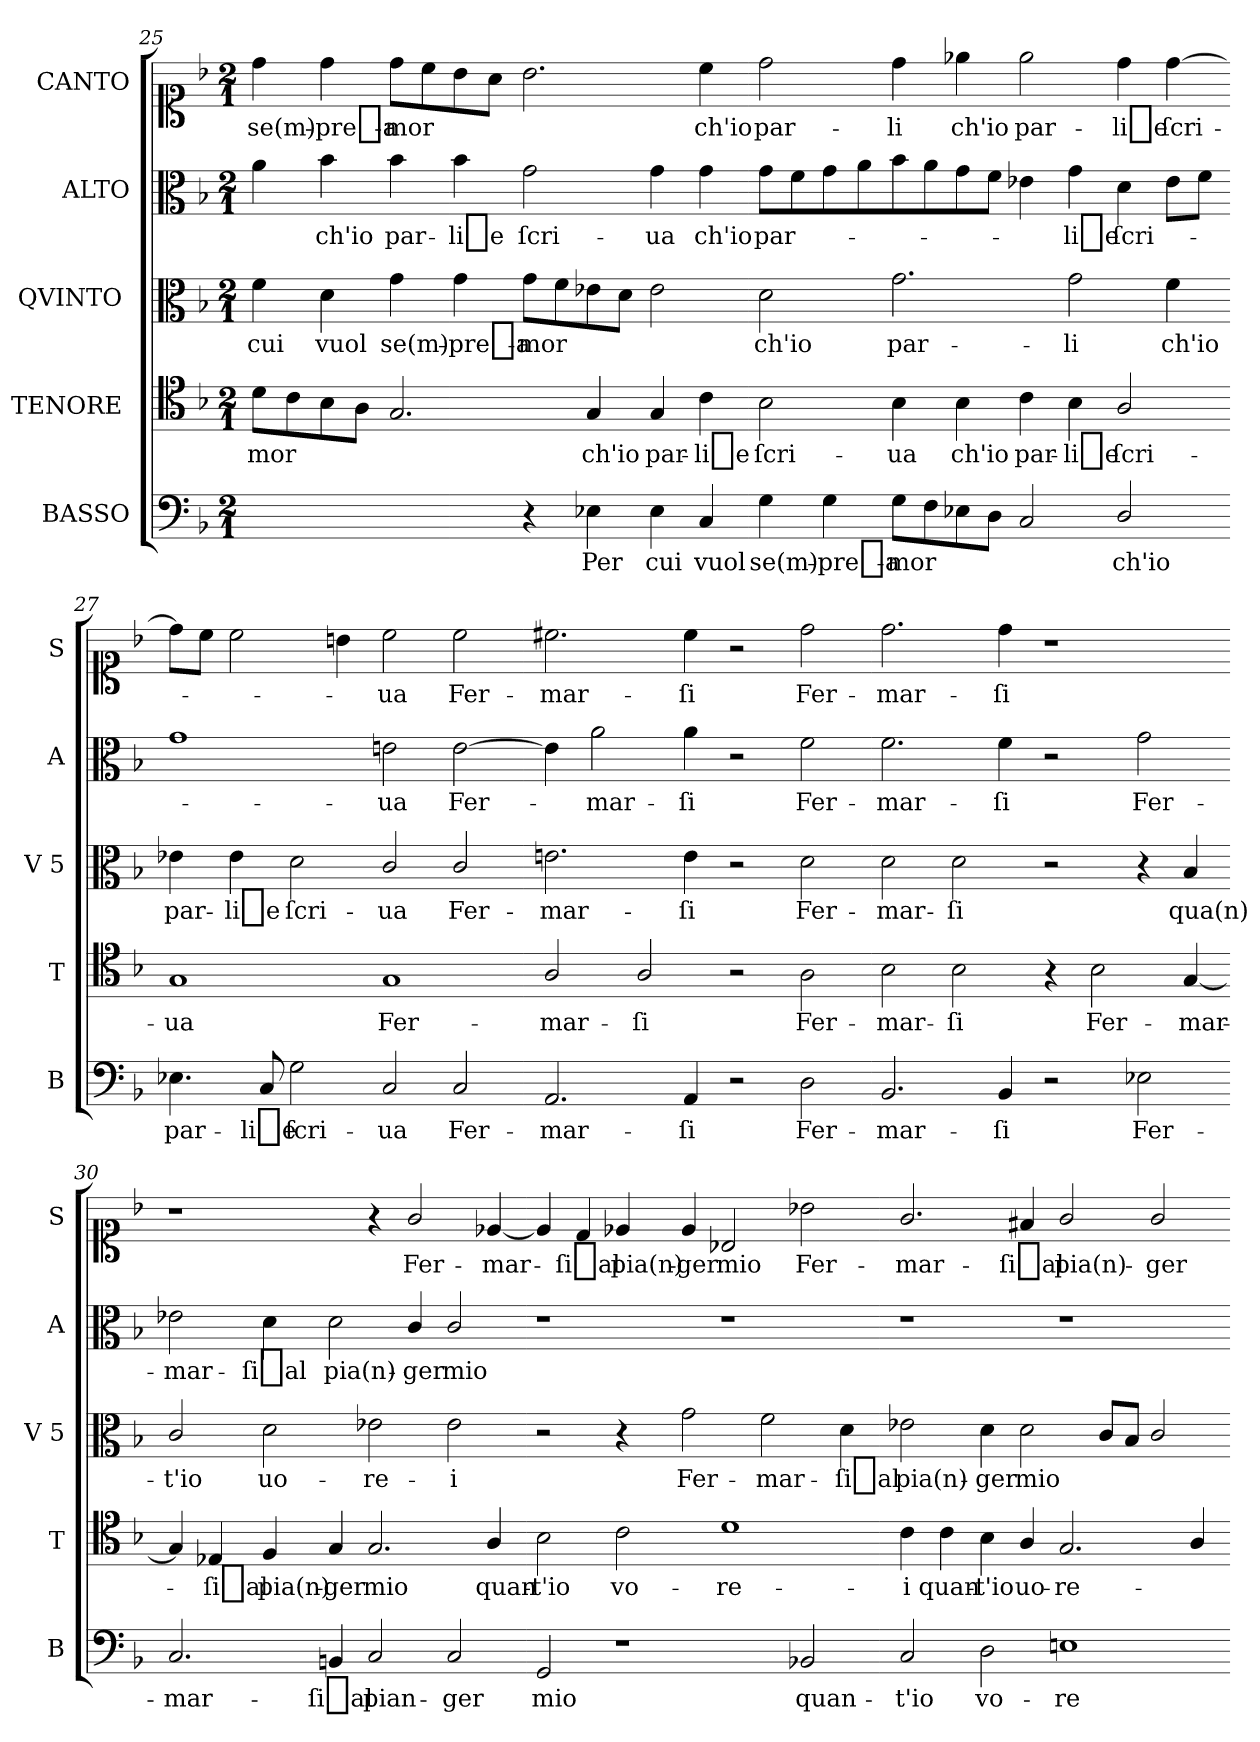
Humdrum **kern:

**kern	**text	**kern	**text	**kern	**text	**kern	**text	**kern	**text
*part5	*part5	*part4	*part4	*part3	*part3	*part2	*part2	*part1	*part1
*staff5	*staff5	*staff4	*staff4	*staff3	*staff3	*staff2	*staff2	*staff1	*staff1
*I"BASSO	*	*I"TENORE 	*	*I"QVINTO 	*	*I"ALTO	*	*I"CANTO	*
*I'B	*	*I'T	*	*I'V 5	*	*I'A	*	*I'S	*
*clefF4	*	*clefC4	*	*clefC3	*	*clefC3	*	*clefC1	*
*k[b-]	*	*k[b-]	*	*k[b-]	*	*k[b-]	*	*k[b-]	*
*M2/1	*	*M2/1	*	*M2/1	*	*M2/1	*	*M2/1	*
=25	=25	=25	=25	=25	=25	=25	=25	=25	=25
1ryy	.	8d\L	-mor	4f\	cui	4a\	.	4dd\	se(m)-
.	.	8c\	.	.	.	.	.	.	.
.	.	8B-\	.	4d\	vuol	4b-\	ch'io	4dd\	-pre_a-
.	.	8A\J	.	.	.	.	.	.	.
.	.	2.G/	.	4g\	se(m)-	4b-\	par-	8dd\L	-mor
.	.	.	.	.	.	.	.	8cc\	.
.	.	.	.	4g\	-pre_a-	4b-\	-li_e	8b-\	.
.	.	.	.	.	.	.	.	8a\J	.
4r	.	.	.	8g\L	-mor	2g\	ſcri-	2.b-\	.
.	.	.	.	8f\	.	.	.	.	.
4E-X\	Per	4G/	ch'io	8e-X\	.	.	.	.	.
.	.	.	.	8d\J	.	.	.	.	.
4E-\	cui	4G/	par-	2e-\	.	4g\	-ua	.	.
4C/	vuol	4c\	-li_e	.	.	4g\	ch'io	4cc\	ch'io
=26-	=26-	=26-	=26-	=26-	=26-	=26-	=26-	=26-	=26-
4G\	se(m)-	2B-\	ſcri-	2d\	ch'io	8g\L	par-	2dd\	par-
.	.	.	.	.	.	8f\	.	.	.
4G\	-pre_a-	.	.	.	.	8g\	.	.	.
.	.	.	.	.	.	8a\	.	.	.
8G\L	-mor	4B-\	-ua	2.g\	par-	8b-\	.	4dd\	-li
8F\	.	.	.	.	.	8a\	.	.	.
8E-X\	.	4B-\	ch'io	.	.	8g\	.	4ee-X\	ch'io
8D\J	.	.	.	.	.	8f\J	.	.	.
2C/	.	4c\	par-	.	.	4e-X\	.	2ee-\	par-
.	.	4B-\	-li_e	2g\	-li	4g\	-li_e	.	.
2D/	ch'io	2A/	ſcri-	.	.	4d\	ſcri-	4dd\	-li_e
.	.	.	.	4f\	ch'io	8e-\L	.	[4dd\	ſcri-
.	.	.	.	.	.	8f\J	.	.	.
=27-	=27-	=27-	=27-	=27-	=27-	=27-	=27-	=27-	=27-
4.E-X\	par-	1G	-ua	4e-X\	par-	1g	.	8dd\L]	.
.	.	.	.	.	.	.	.	8cc\J	.
.	.	.	.	4e-\	-li_e	.	.	2cc\	.
8C/	-li_e	.	.	.	.	.	.	.	.
2G\	ſcri-	.	.	2d\	ſcri-	.	.	.	.
.	.	.	.	.	.	.	.	4bn\	.
2C/	-ua	1G	Fer-	2c/	-ua	2en\	-ua	2cc\	-ua
2C/	Fer-	.	.	2c/	Fer-	[2e\	Fer-	2cc\	Fer-
=28-	=28-	=28-	=28-	=28-	=28-	=28-	=28-	=28-	=28-
2.AA/	-mar-	2A/	-mar-	2.en\	-mar-	4e\]	.	2.cc#X\	-mar-
.	.	.	.	.	.	2a\	-mar-	.	.
.	.	2A/	-ſi	.	.	.	.	.	.
4AA/	-ſi	.	.	4e\	-ſi	4a\	-ſi	4cc#\	-ſi
2r	.	2r	.	2r	.	2r	.	2r	.
2D\	Fer-	2A\	Fer-	2d\	Fer-	2f\	Fer-	2dd\	Fer-
=29-	=29-	=29-	=29-	=29-	=29-	=29-	=29-	=29-	=29-
2.BB-/	-mar-	2B-\	-mar-	2d\	-mar-	2.f\	-mar-	2.dd\	-mar-
.	.	2B-\	-ſi	2d\	-ſi	.	.	.	.
4BB-/	-ſi	.	.	.	.	4f\	-ſi	4dd\	-ſi
2r	.	4r	.	2r	.	2r	.	1r	.
.	.	2B-\	Fer-	.	.	.	.	.	.
2E-X\	Fer-	.	.	4r	.	2g\	Fer-	.	.
.	.	[4G/	-mar-	4B-/	qua(n)-	.	.	.	.
=30-	=30-	=30-	=30-	=30-	=30-	=30-	=30-	=30-	=30-
2.C/	-mar-	4G/]	.	2c/	-t'io	2e-X\	-mar-	1r	.
.	.	4E-X/	-ſi_al	.	.	.	.	.	.
.	.	4F/	pia(n)-	2d\	uo-	4d\	-ſi_al	.	.
4BBn/	-ſi_al	4G/	-ger	.	.	2d\	pia(n)-	.	.
2C/	pian-	2.G/	mio	2e-X\	-re-	.	.	4r	.
.	.	.	.	.	.	4c/	-ger	2g/	Fer-
2C/	-ger	.	.	2e-\	-i	2c/	mio	.	.
.	.	4A/	quan-	.	.	.	.	[4e-X/	-mar-
=31-	=31-	=31-	=31-	=31-	=31-	=31-	=31-	=31-	=31-
2GG/	mio	2B-\	-t'io	2r	.	1r	.	4e-/]	.
.	.	.	.	.	.	.	.	4d/	-ſi_al
1r	.	2c\	vo-	4r	.	.	.	4e-X/	pia(n)-
.	.	.	.	2g\	Fer-	.	.	4e-/	-ger
.	.	1d	-re-	.	.	1r	.	2B-X/	mio
.	.	.	.	2f\	-mar-	.	.	.	.
!	!	!	!	!	!	!	!	!	!LO:LY:i
2BB-X/	quan-	.	.	.	.	.	.	2b-X\	Fer-
.	.	.	.	4d\	-ſi_al	.	.	.	.
=32-	=32-	=32-	=32-	=32-	=32-	=32-	=32-	=32-	=32-
!	!	!	!	!	!	!	!	!	!LO:LY:i
2C/	-t'io	4c\	-i	2e-X\	pia(n)-	1r	.	2.g/	-mar-
.	.	4c\	quan-	.	.	.	.	.	.
2D\	vo-	4B-\	-t'io	4d\	-ger	.	.	.	.
!	!	!	!	!	!	!	!	!	!LO:LY:i
.	.	4A/	uo-	2d\	mio	.	.	4f#X/	-ſi_al
!	!	!	!	!	!	!	!	!	!LO:LY:i
1En	-re-	2.G/	-re-	.	.	1r	.	2g/	pia(n)-
.	.	.	.	8c/L	.	.	.	.	.
.	.	.	.	8B-/J	.	.	.	.	.
!	!	!	!	!	!	!	!	!	!LO:LY:i
.	.	.	.	2c/	.	.	.	2g/	-ger
.	.	4A/	.	.	.	.	.	.	.
=-	=-	=-	=-	=-	=-	=-	=-	=-	=-
*-	*-	*-	*-	*-	*-	*-	*-	*-	*-
